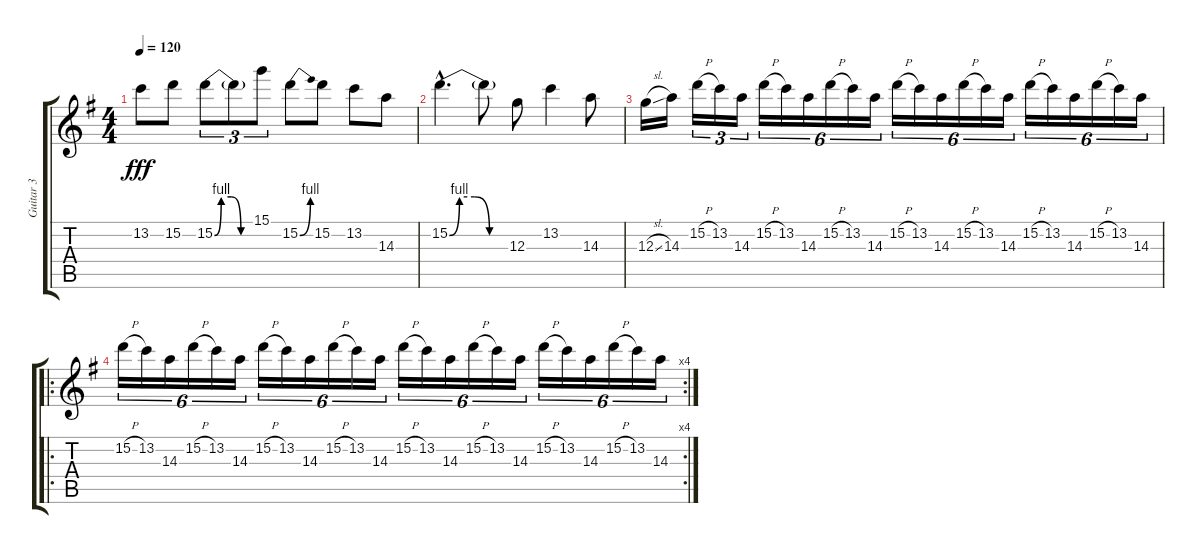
\track ("Guitar 3" "Guitar 3") {instrument distortionguitar}
\staff {score tabs}
\tuning (E4 B3 G3 D3 A2 E2) {hide}
\ts (4 4)
\tempo 120
\clef g2
\ks g
13.2.8{dy fff} 15.2.8 15.2{be (custom 0 0 10 4 25 4 40 0 60 0)}.8{tu (3 2)} 15.2{t}.8{tu (3 2)} 15.1.8{tu (3 2)} 15.2{be (bend 0 0 60 4)}.8 15.2.8 13.2.8 14.3.8 |
15.2{be (custom 0 0 10 4 25 4 40 0 60 0) hac}.4{d} 15.2{t}.8 12.3.8 13.2.4 14.3.8 |
12.3{sl}.16 14.3.16 15.2{h}.16{tu (3 2)} 13.2.16{tu (3 2)} 14.3.16{tu (3 2)} 15.2{h}.16{tu (6 4)} 13.2.16{tu (6 4)} 14.3.16{tu (6 4)} 15.2{h}.16{tu (6 4)} 13.2.16{tu (6 4)} 14.3.16{tu (6 4)} 15.2{h}.16{tu (6 4)} 13.2.16{tu (6 4)} 14.3.16{tu (6 4)} 15.2{h}.16{tu (6 4)} 13.2.16{tu (6 4)} 14.3.16{tu (6 4)} 15.2{h}.16{tu (6 4)} 13.2.16{tu (6 4)} 14.3.16{tu (6 4)} 15.2{h}.16{tu (6 4)} 13.2.16{tu (6 4)} 14.3.16{tu (6 4)} |
\ro
\rc 4
15.2{h}.16{tu (6 4)} 13.2.16{tu (6 4)} 14.3.16{tu (6 4)} 15.2{h}.16{tu (6 4)} 13.2.16{tu (6 4)} 14.3.16{tu (6 4)} 15.2{h}.16{tu (6 4)} 13.2.16{tu (6 4)} 14.3.16{tu (6 4)} 15.2{h}.16{tu (6 4)} 13.2.16{tu (6 4)} 14.3.16{tu (6 4)} 15.2{h}.16{tu (6 4)} 13.2.16{tu (6 4)} 14.3.16{tu (6 4)} 15.2{h}.16{tu (6 4)} 13.2.16{tu (6 4)} 14.3.16{tu (6 4)} 15.2{h}.16{tu (6 4)} 13.2.16{tu (6 4)} 14.3.16{tu (6 4)} 15.2{h}.16{tu (6 4)} 13.2.16{tu (6 4)} 14.3.16{tu (6 4)}
